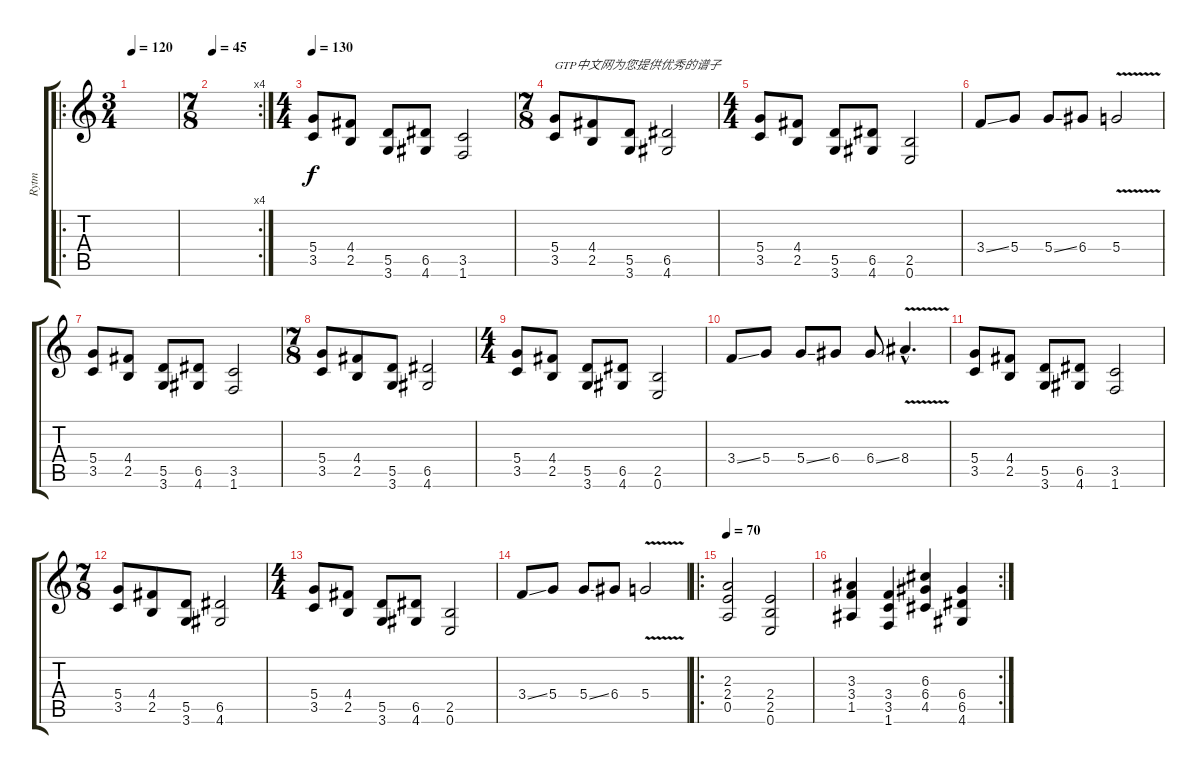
\track ("Rytm" "Rytm") {instrument distortionguitar}
\staff {score tabs}
\tuning (E4 B3 G3 D3 A2 E2) {hide}
\ro
\ts (3 4)
\tempo 120
\tempo 45
\tempo 120
\clef g2
\ks c
|
\rc 4
\ts (7 8)
\tempo 45
|
\ts (4 4)
\tempo 130
(5.4 3.5).8 (4.4 2.5).8 (5.5 3.6).8 (6.5 4.6).8 (3.5 1.6).2 |
\ts (7 8)
(5.4 3.5).8{txt "GTP中文网为您提供优秀的谱子"} (4.4 2.5).8 (5.5 3.6).8 (6.5 4.6).2 |
\ts (4 4)
(5.4 3.5).8 (4.4 2.5).8 (5.5 3.6).8 (6.5 4.6).8 (2.5 0.6).2 |
3.4{ss}.8 5.4.8 5.4{ss}.8 6.4.8 5.4{v}.2 |
(5.4 3.5).8 (4.4 2.5).8 (5.5 3.6).8 (6.5 4.6).8 (3.5 1.6).2 |
\ts (7 8)
(5.4 3.5).8 (4.4 2.5).8 (5.5 3.6).8 (6.5 4.6).2 |
\ts (4 4)
(5.4 3.5).8 (4.4 2.5).8 (5.5 3.6).8 (6.5 4.6).8 (2.5 0.6).2 |
3.4{ss}.8 5.4.8 5.4{ss}.8 6.4.8 6.4{ss}.8 8.4{v hac}.4{d} |
(5.4 3.5).8 (4.4 2.5).8 (5.5 3.6).8 (6.5 4.6).8 (3.5 1.6).2 |
\ts (7 8)
(5.4 3.5).8 (4.4 2.5).8 (5.5 3.6).8 (6.5 4.6).2 |
\ts (4 4)
(5.4 3.5).8 (4.4 2.5).8 (5.5 3.6).8 (6.5 4.6).8 (2.5 0.6).2 |
3.4{ss}.8 5.4.8 5.4{ss}.8 6.4.8 5.4{v}.2 |
\ro
\tempo 70
(2.3 2.4 0.5).2 (2.4 2.5 0.6).2 |
\rc 2
(3.3 3.4 1.5).4 (3.4 3.5 1.6).4 (6.3 6.4 4.5).4 (6.4 6.5 4.6).4
